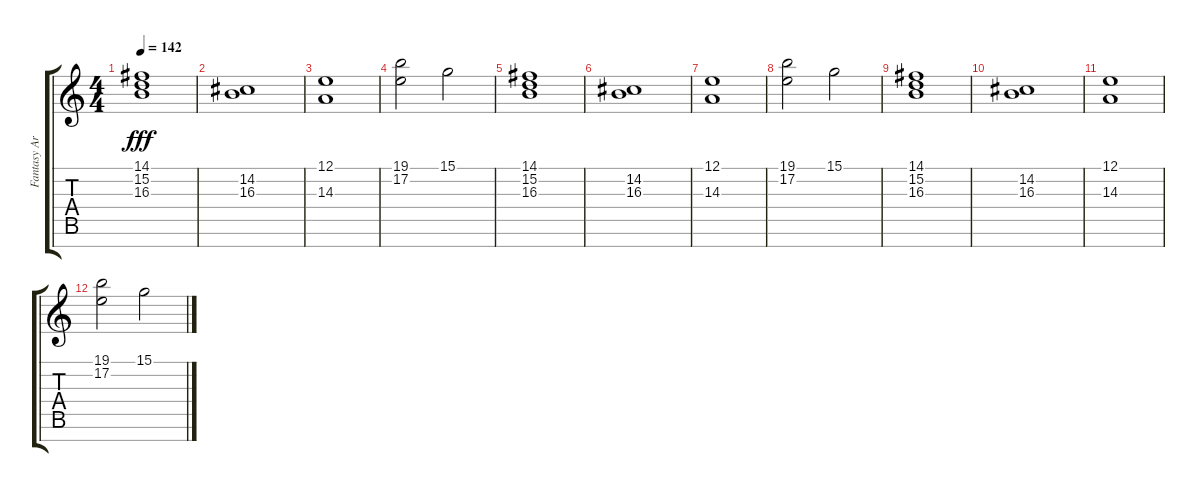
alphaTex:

\track ("Fantasy Arp" "Fantasy Ar") {instrument fx6goblins}
\staff {score tabs}
\tuning (E4 B3 G3 D3 A2 E2 B1) {hide}
\ts (4 4)
\tempo 142
\clef g2
\ks c
(14.1 15.2 16.3).1{dy fff} |
(14.2 16.3).1 |
(12.1 14.3).1 |
(19.1 17.2).2 15.1.2 |
(14.1 15.2 16.3).1 |
(14.2 16.3).1 |
(12.1 14.3).1 |
(19.1 17.2).2 15.1.2 |
(14.1 15.2 16.3).1 |
(14.2 16.3).1 |
(12.1 14.3).1 |
(19.1 17.2).2 15.1.2
